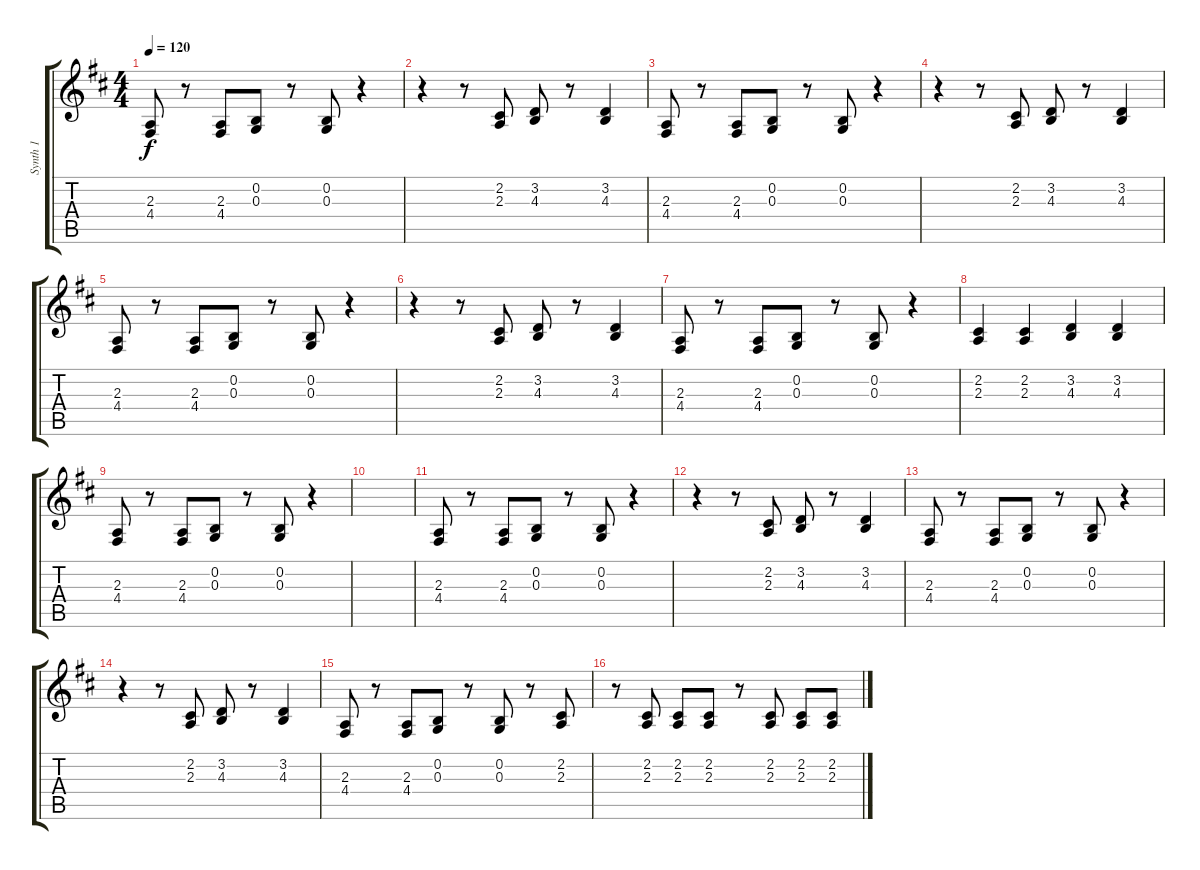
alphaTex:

\track ("Synth 1" "Synth 1") {instrument lead2sawtooth}
\staff {score tabs}
\tuning (E4 B3 G3 D3 A2 E2) {hide}
\ts (4 4)
\tempo 120
\clef g2
\ks d
(2.3 4.4).8{dy f} r.8 (2.3 4.4).8 (0.2 0.3).8 r.8 (0.2 0.3).8 r.4 |
r.4 r.8 (2.2 2.3).8 (3.2 4.3).8 r.8 (3.2 4.3).4 |
(2.3 4.4).8 r.8 (2.3 4.4).8 (0.2 0.3).8 r.8 (0.2 0.3).8 r.4 |
r.4 r.8 (2.2 2.3).8 (3.2 4.3).8 r.8 (3.2 4.3).4 |
(2.3 4.4).8 r.8 (2.3 4.4).8 (0.2 0.3).8 r.8 (0.2 0.3).8 r.4 |
r.4 r.8 (2.2 2.3).8 (3.2 4.3).8 r.8 (3.2 4.3).4 |
(2.3 4.4).8 r.8 (2.3 4.4).8 (0.2 0.3).8 r.8 (0.2 0.3).8 r.4 |
(2.2 2.3).4 (2.2 2.3).4 (3.2 4.3).4 (3.2 4.3).4 |
(2.3 4.4).8 r.8 (2.3 4.4).8 (0.2 0.3).8 r.8 (0.2 0.3).8 r.4 |
|
(2.3 4.4).8 r.8 (2.3 4.4).8 (0.2 0.3).8 r.8 (0.2 0.3).8 r.4 |
r.4 r.8 (2.2 2.3).8 (3.2 4.3).8 r.8 (3.2 4.3).4 |
(2.3 4.4).8 r.8 (2.3 4.4).8 (0.2 0.3).8 r.8 (0.2 0.3).8 r.4 |
r.4 r.8 (2.2 2.3).8 (3.2 4.3).8 r.8 (3.2 4.3).4 |
(2.3 4.4).8 r.8 (2.3 4.4).8 (0.2 0.3).8 r.8 (0.2 0.3).8 r.8 (2.2 2.3).8 |
r.8 (2.2 2.3).8 (2.2 2.3).8 (2.2 2.3).8 r.8 (2.2 2.3).8 (2.2 2.3).8 (2.2 2.3).8
